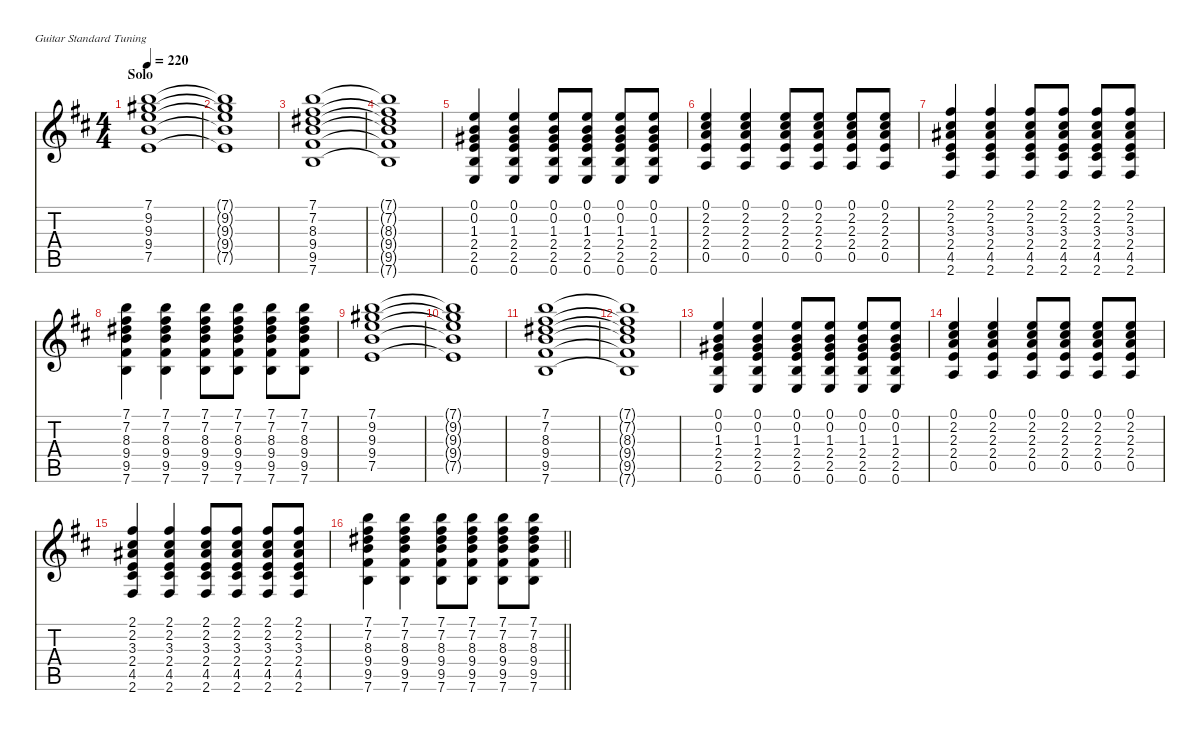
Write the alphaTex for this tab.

\defaultSystemsLayout 4
\hideDynamics
\bracketExtendMode nobrackets
\singleTrackTrackNamePolicy hidden
\multiTrackTrackNamePolicy hidden
\otherSystemsTrackNameOrientation horizontal
\track ("Brian Jones" "el.guit.") {instrument electricguitarclean}
\staff {score tabs}
\tuning (E4 B3 G3 D3 A2 E2)
\ts (4 4)
\section ("" "Solo")
\tempo 220
\clef g2
\ks bminor
(7.1{acc forcenatural} 9.2{acc #} 9.3{acc forcenatural} 9.4{acc forcenatural} 7.5{acc forcenatural}).1{dy f beam Down} |
(7.1{t acc forcenatural} 9.2{t acc #} 9.3{t acc forcenatural} 9.4{t acc forcenatural} 7.5{t acc forcenatural}).1{beam Down} |
(7.1{acc forcenatural} 7.2{acc #} 8.3{acc #} 9.4{acc forcenatural} 9.5{acc #} 7.6{acc forcenatural}).1{beam Down} |
(7.1{t acc forcenatural} 7.2{t acc #} 8.3{t acc #} 9.4{t acc forcenatural} 9.5{t acc #} 7.6{t acc forcenatural}).1{beam Down} |
(0.1{acc forcenatural} 0.2{acc forcenatural} 1.3{acc #} 2.4{acc forcenatural} 2.5{acc forcenatural} 0.6{acc forcenatural}).4{beam Up} (0.1{acc forcenatural} 0.2{acc forcenatural} 1.3{acc #} 2.4{acc forcenatural} 2.5{acc forcenatural} 0.6{acc forcenatural}).4{beam Up} (0.1{acc forcenatural} 0.2{acc forcenatural} 1.3{acc #} 2.4{acc forcenatural} 2.5{acc forcenatural} 0.6{acc forcenatural}).8{beam Up} (0.1{acc forcenatural} 0.2{acc forcenatural} 1.3{acc #} 2.4{acc forcenatural} 2.5{acc forcenatural} 0.6{acc forcenatural}).8{beam Up} (0.1{acc forcenatural} 0.2{acc forcenatural} 1.3{acc #} 2.4{acc forcenatural} 2.5{acc forcenatural} 0.6{acc forcenatural}).8{beam Up} (0.1{acc forcenatural} 0.2{acc forcenatural} 1.3{acc #} 2.4{acc forcenatural} 2.5{acc forcenatural} 0.6{acc forcenatural}).8{beam Up} |
(0.1{acc forcenatural} 2.2{acc #} 2.3{acc forcenatural} 2.4{acc forcenatural} 0.5{acc forcenatural}).4{beam Up} (0.1{acc forcenatural} 2.2{acc #} 2.3{acc forcenatural} 2.4{acc forcenatural} 0.5{acc forcenatural}).4{beam Up} (0.1{acc forcenatural} 2.2{acc #} 2.3{acc forcenatural} 2.4{acc forcenatural} 0.5{acc forcenatural}).8{beam Up} (0.1{acc forcenatural} 2.2{acc #} 2.3{acc forcenatural} 2.4{acc forcenatural} 0.5{acc forcenatural}).8{beam Up} (0.1{acc forcenatural} 2.2{acc #} 2.3{acc forcenatural} 2.4{acc forcenatural} 0.5{acc forcenatural}).8{beam Up} (0.1{acc forcenatural} 2.2{acc #} 2.3{acc forcenatural} 2.4{acc forcenatural} 0.5{acc forcenatural}).8{beam Up} |
(2.1{acc #} 2.2{acc #} 3.3{acc #} 2.4{acc forcenatural} 4.5{acc #} 2.6{acc #}).4{beam Up} (2.1{acc #} 2.2{acc #} 3.3{acc #} 2.4{acc forcenatural} 4.5{acc #} 2.6{acc #}).4{beam Up} (2.1{acc #} 2.2{acc #} 3.3{acc #} 2.4{acc forcenatural} 4.5{acc #} 2.6{acc #}).8{beam Up} (2.1{acc #} 2.2{acc #} 3.3{acc #} 2.4{acc forcenatural} 4.5{acc #} 2.6{acc #}).8{beam Up} (2.1{acc #} 2.2{acc #} 3.3{acc #} 2.4{acc forcenatural} 4.5{acc #} 2.6{acc #}).8{beam Up} (2.1{acc #} 2.2{acc #} 3.3{acc #} 2.4{acc forcenatural} 4.5{acc #} 2.6{acc #}).8{beam Up} |
(7.1{acc forcenatural} 7.2{acc #} 8.3{acc #} 9.4{acc forcenatural} 9.5{acc #} 7.6{acc forcenatural}).4{beam Down} (7.1{acc forcenatural} 7.2{acc #} 8.3{acc #} 9.4{acc forcenatural} 9.5{acc #} 7.6{acc forcenatural}).4{beam Down} (7.1{acc forcenatural} 7.2{acc #} 8.3{acc #} 9.4{acc forcenatural} 9.5{acc #} 7.6{acc forcenatural}).8{beam Down} (7.1{acc forcenatural} 7.2{acc #} 8.3{acc #} 9.4{acc forcenatural} 9.5{acc #} 7.6{acc forcenatural}).8{beam Down} (7.1{acc forcenatural} 7.2{acc #} 8.3{acc #} 9.4{acc forcenatural} 9.5{acc #} 7.6{acc forcenatural}).8{beam Down} (7.1{acc forcenatural} 7.2{acc #} 8.3{acc #} 9.4{acc forcenatural} 9.5{acc #} 7.6{acc forcenatural}).8{beam Down} |
(7.1{acc forcenatural} 9.2{acc #} 9.3{acc forcenatural} 9.4{acc forcenatural} 7.5{acc forcenatural}).1{beam Down} |
(7.1{t acc forcenatural} 9.2{t acc #} 9.3{t acc forcenatural} 9.4{t acc forcenatural} 7.5{t acc forcenatural}).1{beam Down} |
(7.1{acc forcenatural} 7.2{acc #} 8.3{acc #} 9.4{acc forcenatural} 9.5{acc #} 7.6{acc forcenatural}).1{beam Down} |
(7.1{t acc forcenatural} 7.2{t acc #} 8.3{t acc #} 9.4{t acc forcenatural} 9.5{t acc #} 7.6{t acc forcenatural}).1{beam Down} |
(0.1{acc forcenatural} 0.2{acc forcenatural} 1.3{acc #} 2.4{acc forcenatural} 2.5{acc forcenatural} 0.6{acc forcenatural}).4{beam Up} (0.1{acc forcenatural} 0.2{acc forcenatural} 1.3{acc #} 2.4{acc forcenatural} 2.5{acc forcenatural} 0.6{acc forcenatural}).4{beam Up} (0.1{acc forcenatural} 0.2{acc forcenatural} 1.3{acc #} 2.4{acc forcenatural} 2.5{acc forcenatural} 0.6{acc forcenatural}).8{beam Up} (0.1{acc forcenatural} 0.2{acc forcenatural} 1.3{acc #} 2.4{acc forcenatural} 2.5{acc forcenatural} 0.6{acc forcenatural}).8{beam Up} (0.1{acc forcenatural} 0.2{acc forcenatural} 1.3{acc #} 2.4{acc forcenatural} 2.5{acc forcenatural} 0.6{acc forcenatural}).8{beam Up} (0.1{acc forcenatural} 0.2{acc forcenatural} 1.3{acc #} 2.4{acc forcenatural} 2.5{acc forcenatural} 0.6{acc forcenatural}).8{beam Up} |
(0.1{acc forcenatural} 2.2{acc #} 2.3{acc forcenatural} 2.4{acc forcenatural} 0.5{acc forcenatural}).4{beam Up} (0.1{acc forcenatural} 2.2{acc #} 2.3{acc forcenatural} 2.4{acc forcenatural} 0.5{acc forcenatural}).4{beam Up} (0.1{acc forcenatural} 2.2{acc #} 2.3{acc forcenatural} 2.4{acc forcenatural} 0.5{acc forcenatural}).8{beam Up} (0.1{acc forcenatural} 2.2{acc #} 2.3{acc forcenatural} 2.4{acc forcenatural} 0.5{acc forcenatural}).8{beam Up} (0.1{acc forcenatural} 2.2{acc #} 2.3{acc forcenatural} 2.4{acc forcenatural} 0.5{acc forcenatural}).8{beam Up} (0.1{acc forcenatural} 2.2{acc #} 2.3{acc forcenatural} 2.4{acc forcenatural} 0.5{acc forcenatural}).8{beam Up} |
(2.1{acc #} 2.2{acc #} 3.3{acc #} 2.4{acc forcenatural} 4.5{acc #} 2.6{acc #}).4{beam Up} (2.1{acc #} 2.2{acc #} 3.3{acc #} 2.4{acc forcenatural} 4.5{acc #} 2.6{acc #}).4{beam Up} (2.1{acc #} 2.2{acc #} 3.3{acc #} 2.4{acc forcenatural} 4.5{acc #} 2.6{acc #}).8{beam Up} (2.1{acc #} 2.2{acc #} 3.3{acc #} 2.4{acc forcenatural} 4.5{acc #} 2.6{acc #}).8{beam Up} (2.1{acc #} 2.2{acc #} 3.3{acc #} 2.4{acc forcenatural} 4.5{acc #} 2.6{acc #}).8{beam Up} (2.1{acc #} 2.2{acc #} 3.3{acc #} 2.4{acc forcenatural} 4.5{acc #} 2.6{acc #}).8{beam Up} |
\barLineRight lightlight
(7.1{acc forcenatural} 7.2{acc #} 8.3{acc #} 9.4{acc forcenatural} 9.5{acc #} 7.6{acc forcenatural}).4{beam Down} (7.1{acc forcenatural} 7.2{acc #} 8.3{acc #} 9.4{acc forcenatural} 9.5{acc #} 7.6{acc forcenatural}).4{beam Down} (7.1{acc forcenatural} 7.2{acc #} 8.3{acc #} 9.4{acc forcenatural} 9.5{acc #} 7.6{acc forcenatural}).8{beam Down} (7.1{acc forcenatural} 7.2{acc #} 8.3{acc #} 9.4{acc forcenatural} 9.5{acc #} 7.6{acc forcenatural}).8{beam Down} (7.1{acc forcenatural} 7.2{acc #} 8.3{acc #} 9.4{acc forcenatural} 9.5{acc #} 7.6{acc forcenatural}).8{beam Down} (7.1{acc forcenatural} 7.2{acc #} 8.3{acc #} 9.4{acc forcenatural} 9.5{acc #} 7.6{acc forcenatural}).8{beam Down}
